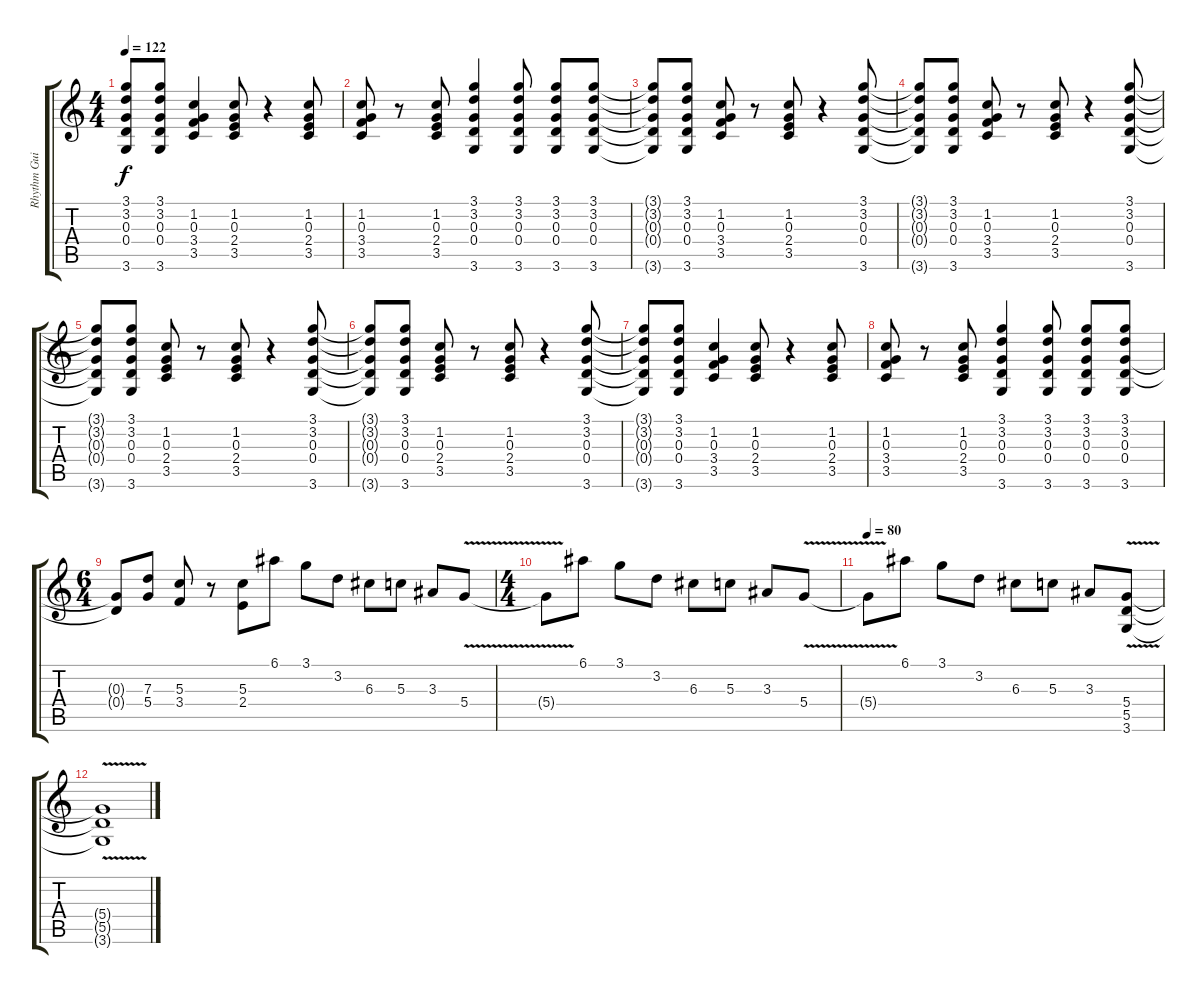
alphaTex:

\track ("Rhythm Guitar" "Rhythm Gui") {instrument distortionguitar}
\staff {score tabs}
\tuning (E4 B3 G3 D3 A2 E2) {hide}
\ts (4 4)
\tempo 122
\clef g2
\ks c
(3.1{t} 3.2{t} 0.3{t} 0.4{t} 3.6{t}).8{dy f} (3.1 3.2 0.3 0.4 3.6).8 (1.2 0.3 3.4 3.5).4 (1.2 0.3 2.4 3.5).8 r.4 (1.2 0.3 2.4 3.5).8 |
(1.2 0.3 3.4 3.5).8 r.8 (1.2 0.3 2.4 3.5).8 (3.1 3.2 0.3 0.4 3.6).4 (3.1 3.2 0.3 0.4 3.6).8 (3.1 3.2 0.3 0.4 3.6).8 (3.1 3.2 0.3 0.4 3.6).8 |
(3.1{t} 3.2{t} 0.3{t} 0.4{t} 3.6{t}).8 (3.1 3.2 0.3 0.4 3.6).8 (1.2 0.3 3.4 3.5).8 r.8 (1.2 0.3 2.4 3.5).8 r.4 (3.1 3.2 0.3 0.4 3.6).8 |
(3.1{t} 3.2{t} 0.3{t} 0.4{t} 3.6{t}).8 (3.1 3.2 0.3 0.4 3.6).8 (1.2 0.3 3.4 3.5).8 r.8 (1.2 0.3 2.4 3.5).8 r.4 (3.1 3.2 0.3 0.4 3.6).8 |
(3.1{t} 3.2{t} 0.3{t} 0.4{t} 3.6{t}).8 (3.1 3.2 0.3 0.4 3.6).8 (1.2 0.3 2.4 3.5).8 r.8 (1.2 0.3 2.4 3.5).8 r.4 (3.1 3.2 0.3 0.4 3.6).8 |
(3.1{t} 3.2{t} 0.3{t} 0.4{t} 3.6{t}).8 (3.1 3.2 0.3 0.4 3.6).8 (1.2 0.3 2.4 3.5).8 r.8 (1.2 0.3 2.4 3.5).8 r.4 (3.1 3.2 0.3 0.4 3.6).8 |
(3.1{t} 3.2{t} 0.3{t} 0.4{t} 3.6{t}).8 (3.1 3.2 0.3 0.4 3.6).8 (1.2 0.3 3.4 3.5).4 (1.2 0.3 2.4 3.5).8 r.4 (1.2 0.3 2.4 3.5).8 |
(1.2 0.3 3.4 3.5).8 r.8 (1.2 0.3 2.4 3.5).8 (3.1 3.2 0.3 0.4 3.6).4 (3.1 3.2 0.3 0.4 3.6).8 (3.1 3.2 0.3 0.4 3.6).8 (3.1 3.2 0.3 0.4 3.6).8 |
\ts (6 4)
(0.3{t} 0.4{t}).8 (7.3 5.4).8 (5.3 3.4).8 r.8 (5.3 2.4).8 6.1.8 3.1.8 3.2.8 6.3.8 5.3.8 3.3.8 5.4{v}.8 |
\ts (4 4)
5.4{t}.8 6.1.8 3.1.8 3.2.8 6.3.8 5.3.8 3.3.8 5.4{v}.8 |
\tempo 80
5.4{t}.8 6.1.8 3.1.8 3.2.8 6.3.8 5.3.8 3.3.8 (5.4{v} 5.5 3.6).8 |
(5.4{t} 5.5{t} 3.6{t}).1
